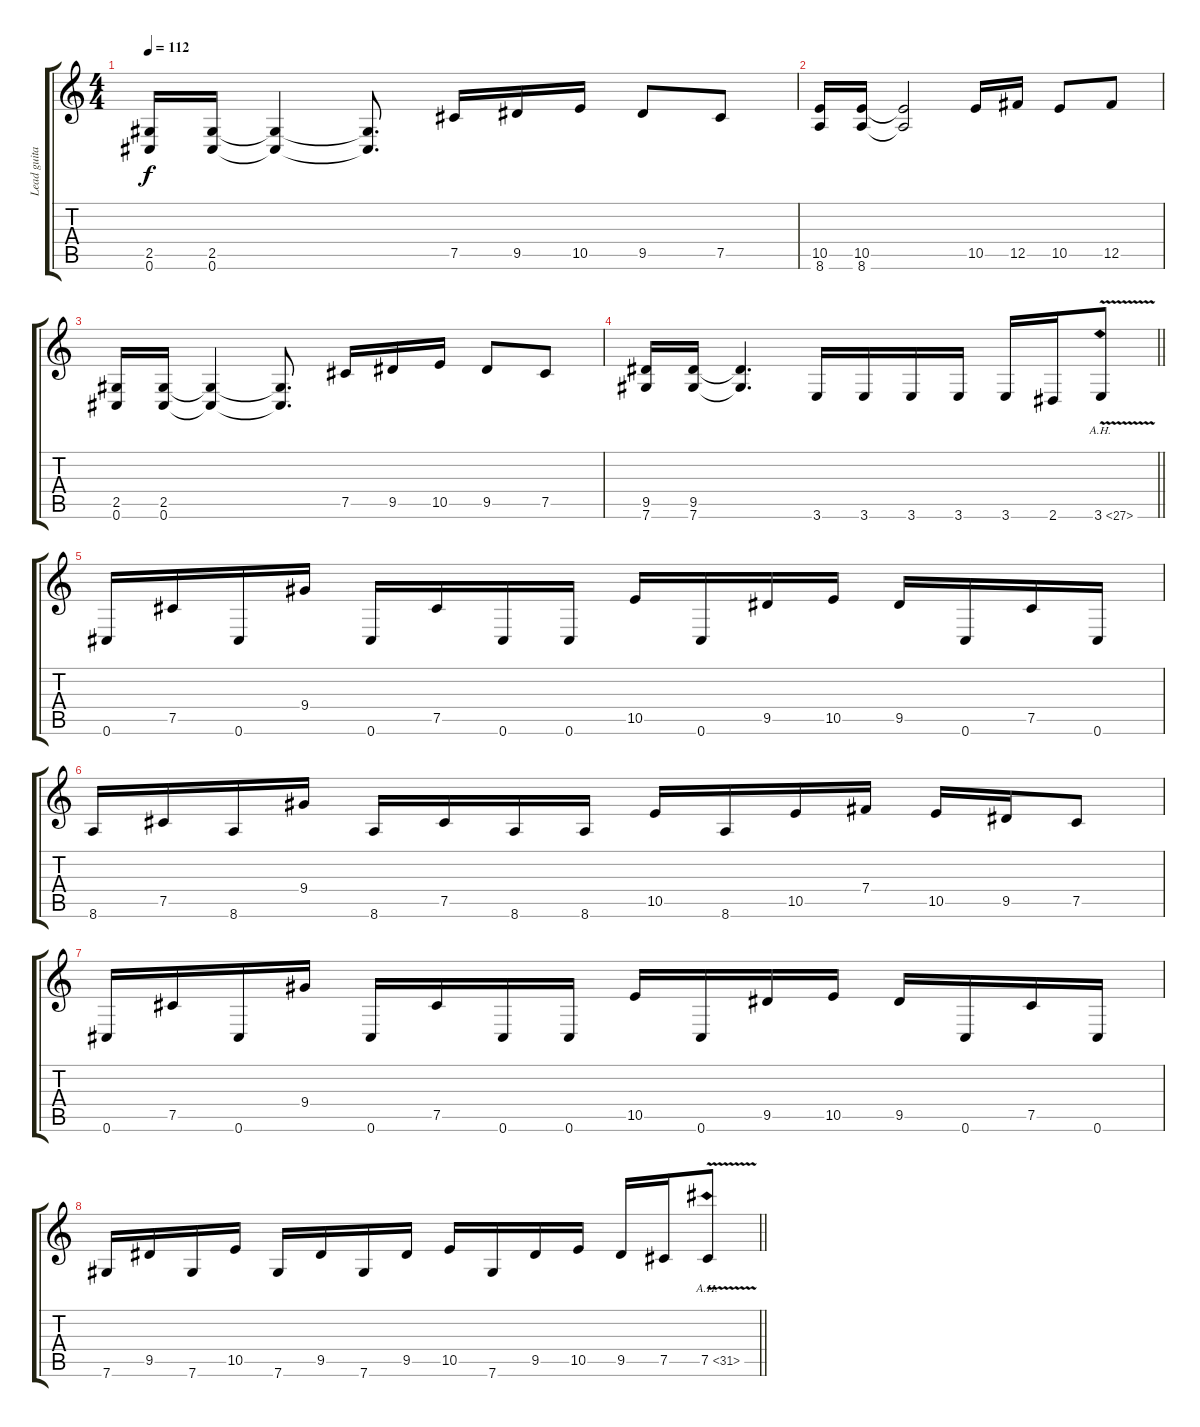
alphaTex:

\track ("Lead guitar" "Lead guita") {instrument distortionguitar}
\staff {score tabs}
\tuning (Db4 Ab3 E3 B2 Gb2 Db2) {hide}
\ts (4 4)
\section ("" "")
\tempo 112
\clef g2
\ks c
(2.5 0.6).16{dy f} (2.5 0.6).16 (2.5{t} 0.6{t}).4 (2.5{t} 0.6{t}).8{d} 7.5.16 9.5.16 10.5.16 9.5.8 7.5.8 |
(10.5 8.6).16 (10.5 8.6).16 (10.5{t} 8.6{t}).2 10.5.16 12.5.16 10.5.8 12.5.8 |
(2.5 0.6).16 (2.5 0.6).16 (2.5{t} 0.6{t}).4 (2.5{t} 0.6{t}).8{d} 7.5.16 9.5.16 10.5.16 9.5.8 7.5.8 |
\barLineRight lightlight
(9.5 7.6).16 (9.5 7.6).16 (9.5{t} 7.6{t}).4{d} 3.6.16 3.6.16 3.6.16 3.6.16 3.6.16 2.6.16 3.6{ah 24 v}.8 |
\section ("" "")
0.6.16 7.5.16 0.6.16 9.4.16 0.6.16 7.5.16 0.6.16 0.6.16 10.5.16 0.6.16 9.5.16 10.5.16 9.5.16 0.6.16 7.5.16 0.6.16 |
8.6.16 7.5.16 8.6.16 9.4.16 8.6.16 7.5.16 8.6.16 8.6.16 10.5.16 8.6.16 10.5.16 7.4.16 10.5.16 9.5.16 7.5.8 |
0.6.16 7.5.16 0.6.16 9.4.16 0.6.16 7.5.16 0.6.16 0.6.16 10.5.16 0.6.16 9.5.16 10.5.16 9.5.16 0.6.16 7.5.16 0.6.16 |
\barLineRight lightlight
7.6.16 9.5.16 7.6.16 10.5.16 7.6.16 9.5.16 7.6.16 9.5.16 10.5.16 7.6.16 9.5.16 10.5.16 9.5.16 7.5.16 7.5{ah 24 v}.8
